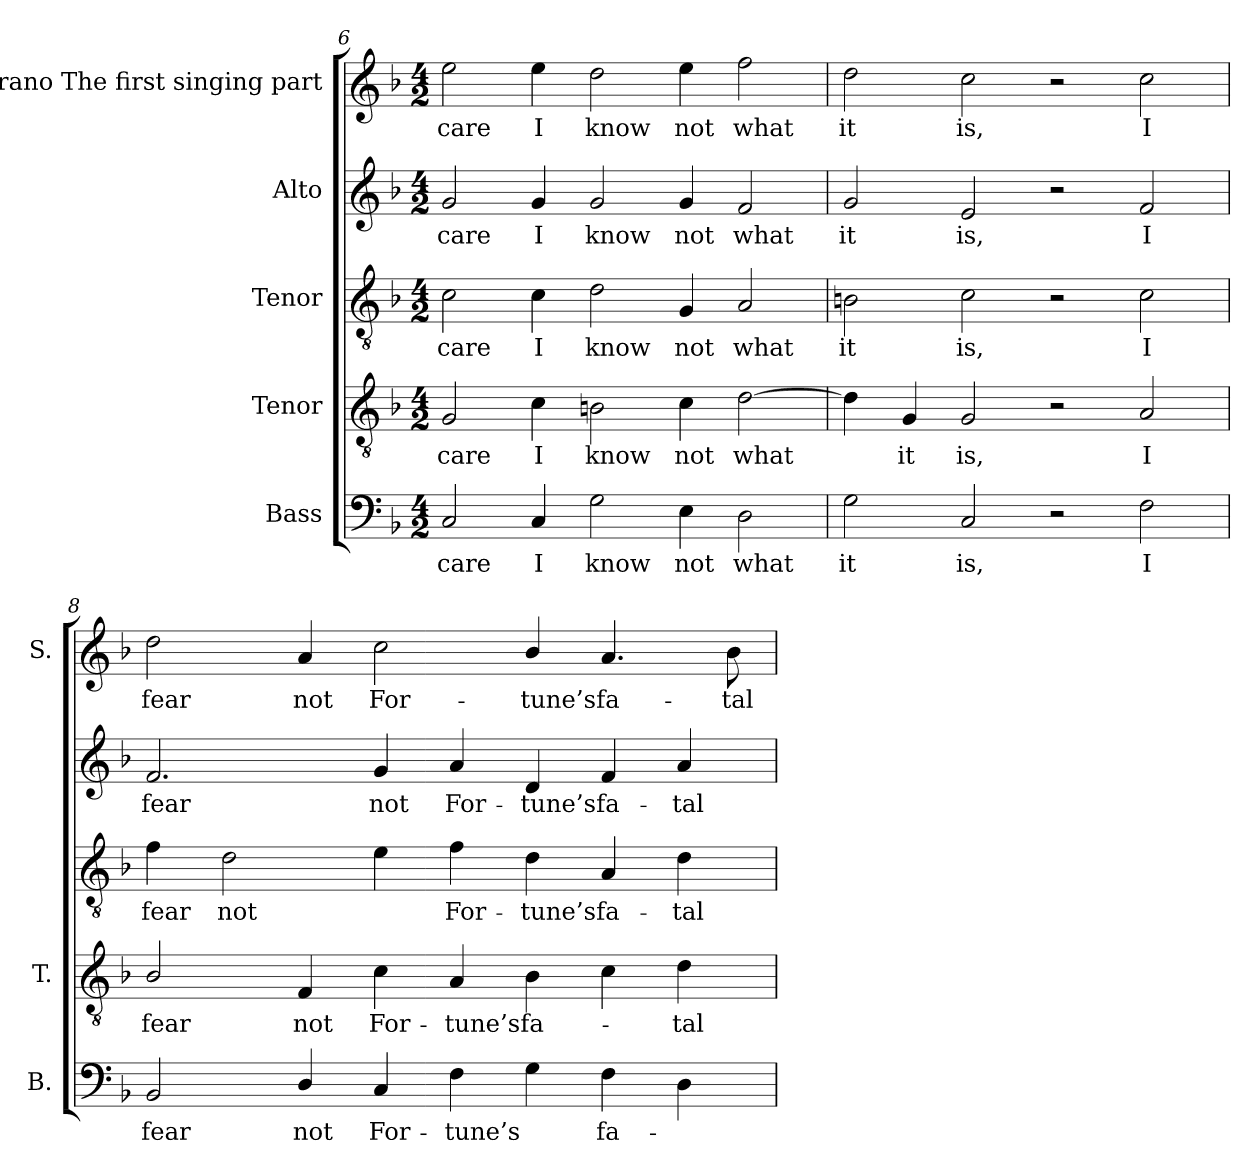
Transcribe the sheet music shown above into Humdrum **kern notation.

**kern	**text	**kern	**text	**kern	**text	**kern	**text	**kern	**text
*part5	*part5	*part4	*part4	*part3	*part3	*part2	*part2	*part1	*part1
*staff5	*staff5	*staff4	*staff4	*staff3	*staff3	*staff2	*staff2	*staff1	*staff1
*I"Bass	*	*I"Tenor	*	*I"Tenor	*	*I"Alto	*	*I"Soprano The first singing part	*
*I'B.	*	*I'T.	*	*	*	*	*	*I'S.	*
*clefF4	*	*clefGv2	*	*clefGv2	*	*clefG2	*	*clefG2	*
*	*	*ITrd7c12	*	*ITrd7c12	*	*ITrd7c12	*	*	*
*k[b-]	*	*k[b-]	*	*k[b-]	*	*k[b-]	*	*k[b-]	*
*F:	*	*F:	*	*F:	*	*F:	*	*F:	*
*M4/2	*	*M4/2	*	*M4/2	*	*M4/2	*	*M4/2	*
=6	=6	=6	=6	=6	=6	=6	=6	=6	=6
!	!LO:LY:b:color=#000000	!	!	!	!	!	!	!	!
!	!	!	!LO:LY:b:color=#000000	!	!	!	!	!	!
!	!	!	!	!	!LO:LY:b:color=#000000	!	!	!	!
!	!	!	!	!	!	!	!LO:LY:b:color=#000000	!	!
!	!	!	!	!	!	!	!	!	!LO:LY:b:color=#000000
2Ci/	care	2GGi/	care	2Ci\	care	2Gi/	care	2eei\	care
!	!LO:LY:b:color=#000000	!	!	!	!	!	!	!	!
!	!	!	!LO:LY:b:color=#000000	!	!	!	!	!	!
!	!	!	!	!	!LO:LY:b:color=#000000	!	!	!	!
!	!	!	!	!	!	!	!LO:LY:b:color=#000000	!	!
!	!	!	!	!	!	!	!	!	!LO:LY:b:color=#000000
4Ci/	I	4Ci\	I	4Ci\	I	4Gi/	I	4eei\	I
!	!LO:LY:b:color=#000000	!	!	!	!	!	!	!	!
!	!	!	!LO:LY:b:color=#000000	!	!	!	!	!	!
!	!	!	!	!	!LO:LY:b:color=#000000	!	!	!	!
!	!	!	!	!	!	!	!LO:LY:b:color=#000000	!	!
!	!	!	!	!	!	!	!	!	!LO:LY:b:color=#000000
2Gi\	know	2BBni\	know	2Di\	know	2Gi/	know	2ddi\	know
!	!LO:LY:b:color=#000000	!	!	!	!	!	!	!	!
!	!	!	!LO:LY:b:color=#000000	!	!	!	!	!	!
!	!	!	!	!	!LO:LY:b:color=#000000	!	!	!	!
!	!	!	!	!	!	!	!LO:LY:b:color=#000000	!	!
!	!	!	!	!	!	!	!	!	!LO:LY:b:color=#000000
4Ei\	not	4Ci\	not	4GGi/	not	4Gi/	not	4eei\	not
!	!LO:LY:b:color=#000000	!	!	!	!	!	!	!	!
!	!	!	!LO:LY:b:color=#000000	!	!	!	!	!	!
!	!	!	!	!	!LO:LY:b:color=#000000	!	!	!	!
!	!	!	!	!	!	!	!LO:LY:b:color=#000000	!	!
!	!	!	!	!	!	!	!	!	!LO:LY:b:color=#000000
2Di\	what	[2Di\	what	2AAi/	what	2Fi/	what	2ffi\	what
!!LO:LB:g=z
=7	=7	=7	=7	=7	=7	=7	=7	=7	=7
!	!LO:LY:b:color=#000000	!	!	!	!	!	!	!	!
!	!	!	!	!	!LO:LY:b:color=#000000	!	!	!	!
!	!	!	!	!	!	!	!LO:LY:b:color=#000000	!	!
!	!	!	!	!	!	!	!	!	!LO:LY:b:color=#000000
2Gi\	it	4Di\]	.	2BBni\	it	2Gi/	it	2ddi\	it
!	!	!	!LO:LY:b:color=#000000	!	!	!	!	!	!
.	.	4GGi/	it	.	.	.	.	.	.
!	!LO:LY:b:color=#000000	!	!	!	!	!	!	!	!
!	!	!	!LO:LY:b:color=#000000	!	!	!	!	!	!
!	!	!	!	!	!LO:LY:b:color=#000000	!	!	!	!
!	!	!	!	!	!	!	!LO:LY:b:color=#000000	!	!
!	!	!	!	!	!	!	!	!	!LO:LY:b:color=#000000
2Ci/	is,	2GGi/	is,	2Ci\	is,	2Ei/	is,	2cci\	is,
2r	.	2r	.	2r	.	2r	.	2r	.
!	!LO:LY:b:color=#000000	!	!	!	!	!	!	!	!
!	!	!	!LO:LY:b:color=#000000	!	!	!	!	!	!
!	!	!	!	!	!LO:LY:b:color=#000000	!	!	!	!
!	!	!	!	!	!	!	!LO:LY:b:color=#000000	!	!
!	!	!	!	!	!	!	!	!	!LO:LY:b:color=#000000
2Fi\	I	2AAi/	I	2Ci\	I	2Fi/	I	2cci\	I
=8	=8	=8	=8	=8	=8	=8	=8	=8	=8
!	!LO:LY:b:color=#000000	!	!	!	!	!	!	!	!
!	!	!	!LO:LY:b:color=#000000	!	!	!	!	!	!
!	!	!	!	!	!LO:LY:b:color=#000000	!	!	!	!
!	!	!	!	!	!	!	!LO:LY:b:color=#000000	!	!
!	!	!	!	!	!	!	!	!	!LO:LY:b:color=#000000
2BB-i/	fear	2BB-i/	fear	4Fi\	fear	2.Fi/	fear	2ddi\	fear
!	!	!	!	!	!LO:LY:b:color=#000000	!	!	!	!
.	.	.	.	2Di\	not	.	.	.	.
!	!LO:LY:b:color=#000000	!	!	!	!	!	!	!	!
!	!	!	!LO:LY:b:color=#000000	!	!	!	!	!	!
!	!	!	!	!	!	!	!	!	!LO:LY:b:color=#000000
4Di/	not	4FFi/	not	.	.	.	.	4ai/	not
!	!LO:LY:b:color=#000000	!	!	!	!	!	!	!	!
!	!	!	!LO:LY:b:color=#000000	!	!	!	!	!	!
!	!	!	!	!	!	!	!LO:LY:b:color=#000000	!	!
!	!	!	!	!	!	!	!	!	!LO:LY:b:color=#000000
4Ci/	For-	4Ci\	For-	4Ei\	.	4Gi/	not	2cci\	For-
!	!LO:LY:b:color=#000000	!	!	!	!	!	!	!	!
!	!	!	!LO:LY:b:color=#000000	!	!	!	!	!	!
!	!	!	!	!	!LO:LY:b:color=#000000	!	!	!	!
!	!	!	!	!	!	!	!LO:LY:b:color=#000000	!	!
4Fi\	-tune’s	4AAi/	-tune’s	4Fi\	For-	4Ai/	For-	.	.
!	!	!	!LO:LY:b:color=#000000	!	!	!	!	!	!
!	!	!	!	!	!LO:LY:b:color=#000000	!	!	!	!
!	!	!	!	!	!	!	!LO:LY:b:color=#000000	!	!
!	!	!	!	!	!	!	!	!	!LO:LY:b:color=#000000
4Gi\	.	4BB-i\	fa-	4Di\	-tune’s	4Di/	-tune’s	4b-i/	-tune’s
!	!LO:LY:b:color=#000000	!	!	!	!	!	!	!	!
!	!	!	!	!	!LO:LY:b:color=#000000	!	!	!	!
!	!	!	!	!	!	!	!LO:LY:b:color=#000000	!	!
!	!	!	!	!	!	!	!	!	!LO:LY:b:color=#000000
4Fi\	fa-	4Ci\	.	4AAi/	fa-	4Fi/	fa-	4.ai/	fa-
!	!	!	!LO:LY:b:color=#000000	!	!	!	!	!	!
!	!	!	!	!	!LO:LY:b:color=#000000	!	!	!	!
!	!	!	!	!	!	!	!LO:LY:b:color=#000000	!	!
4Di\	.	4Di\	-tal	4Di\	-tal	4Ai/	-tal	.	.
!	!	!	!	!	!	!	!	!	!LO:LY:b:color=#000000
.	.	.	.	.	.	.	.	8b-i\	-tal
=	=	=	=	=	=	=	=	=	=
*-	*-	*-	*-	*-	*-	*-	*-	*-	*-
